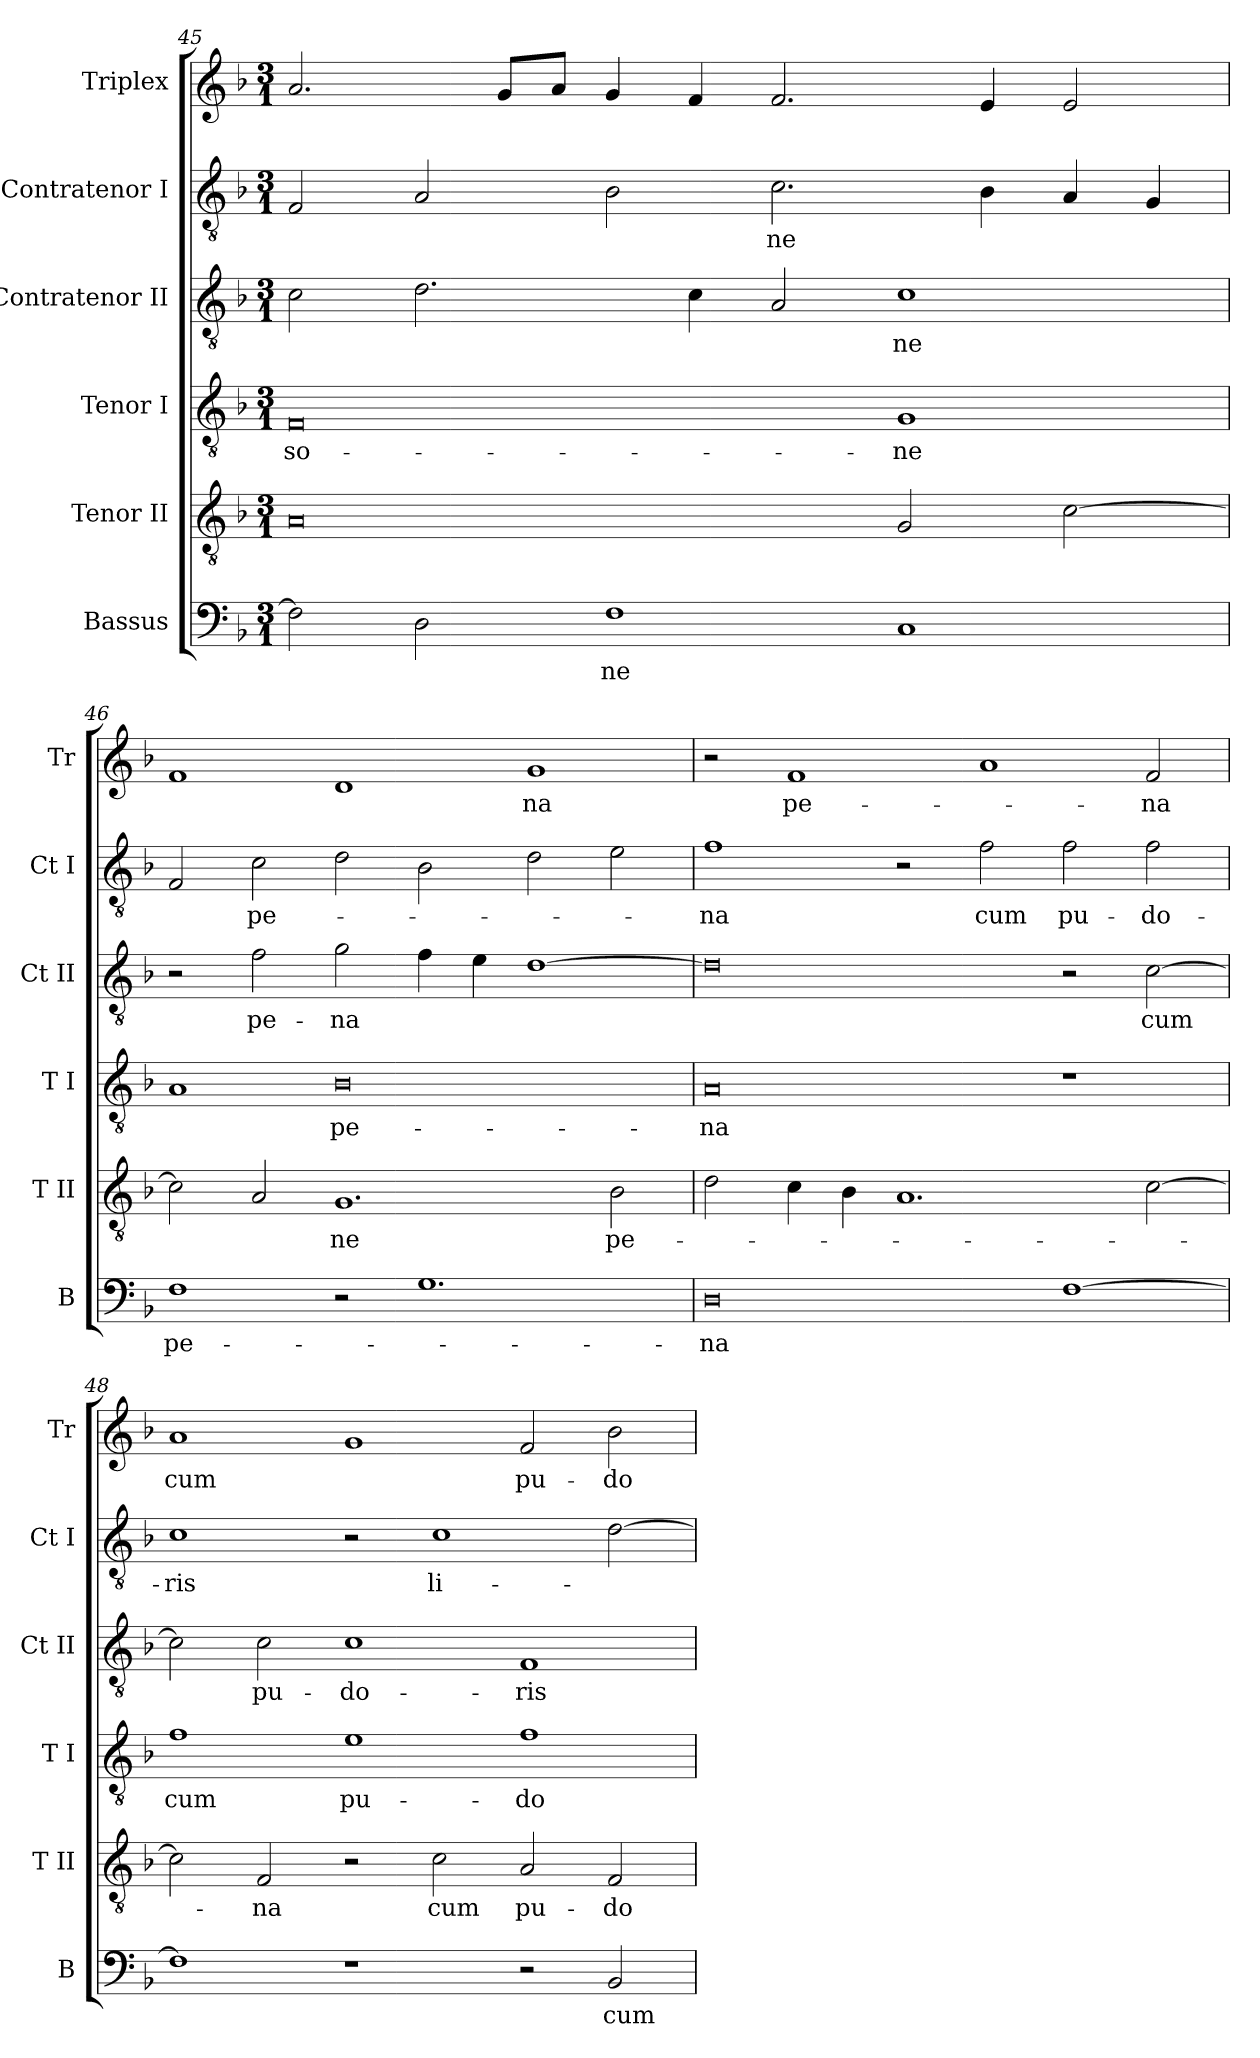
**kern	**text	**kern	**text	**kern	**text	**kern	**text	**kern	**text	**kern	**text
*part6	*part6	*part5	*part5	*part4	*part4	*part3	*part3	*part2	*part2	*part1	*part1
*staff6	*staff6	*staff5	*staff5	*staff4	*staff4	*staff3	*staff3	*staff2	*staff2	*staff1	*staff1
*I"Bassus	*	*I"Tenor II	*	*I"Tenor I	*	*I"Contratenor II	*	*I"Contratenor I	*	*I"Triplex	*
*I'B	*	*I'T II	*	*I'T I	*	*I'Ct II	*	*I'Ct I	*	*I'Tr	*
*clefF4	*	*clefGv2	*	*clefGv2	*	*clefGv2	*	*clefGv2	*	*clefG2	*
*	*	*ITrd7c12	*	*ITrd7c12	*	*ITrd7c12	*	*ITrd7c12	*	*	*
*k[b-]	*	*k[b-]	*	*k[b-]	*	*k[b-]	*	*k[b-]	*	*k[b-]	*
*F:	*	*F:	*	*F:	*	*F:	*	*F:	*	*F:	*
*M3/1	*	*M3/1	*	*M3/1	*	*M3/1	*	*M3/1	*	*M3/1	*
=45	=45	=45	=45	=45	=45	=45	=45	=45	=45	=45	=45
!	!	!	!	!	!LO:LY:b:color=#000000	!	!	!	!	!	!
2Fi\]	.	0AAi	.	0FFi	so-	2Ci\	.	2FFi/	.	2.ai/	.
2Di\	.	.	.	.	.	2.Di\	.	2AAi/	.	.	.
.	.	.	.	.	.	.	.	.	.	8gi/L	.
.	.	.	.	.	.	.	.	.	.	8ai/J	.
!	!LO:LY:b:color=#000000	!	!	!	!	!	!	!	!	!	!
1Fi	-ne	.	.	.	.	.	.	2BB-i\	.	4gi/	.
.	.	.	.	.	.	4Ci\	.	.	.	4fi/	.
!	!	!	!	!	!	!	!	!	!LO:LY:b:color=#000000	!	!
.	.	.	.	.	.	2AAi/	.	2.Ci\	-ne	2.fi/	.
!	!	!	!	!	!LO:LY:b:color=#000000	!	!	!	!	!	!
!	!	!	!	!	!	!	!LO:LY:b:color=#000000	!	!	!	!
1Ci	.	2GGi/	.	1GGi	-ne	1Ci	-ne	.	.	.	.
.	.	.	.	.	.	.	.	4BB-i\	.	4ei/	.
.	.	[>2Ci\	.	.	.	.	.	4AAi/	.	2ei/	.
.	.	.	.	.	.	.	.	4GGi/	.	.	.
=46	=46	=46	=46	=46	=46	=46	=46	=46	=46	=46	=46
!	!LO:LY:b:color=#000000	!	!	!	!	!	!	!	!	!	!
1Fi	pe-	2Ci\]	.	1AAi	.	2r	.	2FFi/	.	1fi	.
!	!	!	!	!	!	!	!LO:LY:b:color=#000000	!	!	!	!
!	!	!	!	!	!	!	!	!	!LO:LY:b:color=#000000	!	!
.	.	2AAi/	.	.	.	2Fi\	pe-	2Ci\	pe-	.	.
!	!	!	!LO:LY:b:color=#000000	!	!	!	!	!	!	!	!
!	!	!	!	!	!LO:LY:b:color=#000000	!	!	!	!	!	!
!	!	!	!	!	!	!	!LO:LY:b:color=#000000	!	!	!	!
2r	.	1.GGi	-ne	0BB-i	pe-	2Gi\	-na	2Di\	.	1di	.
1.Gi	.	.	.	.	.	4Fi\	.	2BB-i\	.	.	.
.	.	.	.	.	.	4Ei\	.	.	.	.	.
!	!	!	!	!	!	!	!	!	!	!	!LO:LY:b:color=#000000
.	.	.	.	.	.	[>1Di	.	2Di\	.	1gi	-na
!	!	!	!LO:LY:b:color=#000000	!	!	!	!	!	!	!	!
.	.	2BB-i\	pe-	.	.	.	.	2Ei\	.	.	.
!!LO:PB:g=z
=47	=47	=47	=47	=47	=47	=47	=47	=47	=47	=47	=47
!	!LO:LY:b:color=#000000	!	!	!	!	!	!	!	!	!	!
!	!	!	!	!	!LO:LY:b:color=#000000	!	!	!	!	!	!
!	!	!	!	!	!	!	!	!	!LO:LY:b:color=#000000	!	!
0Di	-na	2Di\	.	0AAi	-na	0Di]	.	1Fi	-na	2r	.
!	!	!	!	!	!	!	!	!	!	!	!LO:LY:b:color=#000000
.	.	4Ci\	.	.	.	.	.	.	.	1fi	pe-
.	.	4BB-i\	.	.	.	.	.	.	.	.	.
.	.	1.AAi	.	.	.	.	.	2r	.	.	.
!	!	!	!	!	!	!	!	!	!LO:LY:b:color=#000000	!	!
.	.	.	.	.	.	.	.	2Fi\	cum	1ai	.
!	!	!	!	!	!	!	!	!	!LO:LY:b:color=#000000	!	!
[>1Fi	.	.	.	1r	.	2r	.	2Fi\	pu-	.	.
!	!	!	!	!	!	!	!LO:LY:b:color=#000000	!	!	!	!
!	!	!	!	!	!	!	!	!	!LO:LY:b:color=#000000	!	!
!	!	!	!	!	!	!	!	!	!	!	!LO:LY:b:color=#000000
.	.	[>2Ci\	.	.	.	[>2Ci\	cum	2Fi\	-do-	2fi/	-na
=48	=48	=48	=48	=48	=48	=48	=48	=48	=48	=48	=48
!	!	!	!	!	!LO:LY:b:color=#000000	!	!	!	!	!	!
!	!	!	!	!	!	!	!	!	!LO:LY:b:color=#000000	!	!
!	!	!	!	!	!	!	!	!	!	!	!LO:LY:b:color=#000000
1Fi]	.	2Ci\]	.	1Fi	cum	2Ci\]	.	1Ci	-ris	1ai	cum
!	!	!	!LO:LY:b:color=#000000	!	!	!	!	!	!	!	!
!	!	!	!	!	!	!	!LO:LY:b:color=#000000	!	!	!	!
.	.	2FFi/	-na	.	.	2Ci\	pu-	.	.	.	.
!	!	!	!	!	!LO:LY:b:color=#000000	!	!	!	!	!	!
!	!	!	!	!	!	!	!LO:LY:b:color=#000000	!	!	!	!
1r	.	2r	.	1Ei	pu-	1Ci	-do-	2r	.	1gi	.
!	!	!	!LO:LY:b:color=#000000	!	!	!	!	!	!	!	!
!	!	!	!	!	!	!	!	!	!LO:LY:b:color=#000000	!	!
.	.	2Ci\	cum	.	.	.	.	1Ci	li-	.	.
!	!	!	!LO:LY:b:color=#000000	!	!	!	!	!	!	!	!
!	!	!	!	!	!LO:LY:b:color=#000000	!	!	!	!	!	!
!	!	!	!	!	!	!	!LO:LY:b:color=#000000	!	!	!	!
!	!	!	!	!	!	!	!	!	!	!	!LO:LY:b:color=#000000
2r	.	2AAi/	pu-	1Fi	-do-	1FFi	-ris	.	.	2fi/	pu-
!	!LO:LY:b:color=#000000	!	!	!	!	!	!	!	!	!	!
!	!	!	!LO:LY:b:color=#000000	!	!	!	!	!	!	!	!
!	!	!	!	!	!	!	!	!	!	!	!LO:LY:b:color=#000000
2BB-i/	cum	2FFi/	-do-	.	.	.	.	[>2Di\	.	2b-i\	-do-
=	=	=	=	=	=	=	=	=	=	=	=
*-	*-	*-	*-	*-	*-	*-	*-	*-	*-	*-	*-
